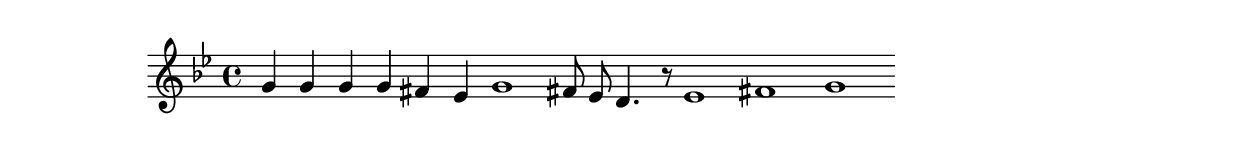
%% DO NOT EDIT this file manually; it is automatically
%% generated from LSR http://lsr.dsi.unimi.it
%% Make any changes in LSR itself, or in Documentation/snippets/new/ ,
%% and then run scripts/auxiliar/makelsr.py
%%
%% This file is in the public domain.
\version "2.15.20"

\header {
  lsrtags = "world-music"

%% Translation of GIT committish: 8b93de6ce951b7b14bc7818f31019524295b990f
  texidoces = "
Para las improvisaciones o @emph{taqasim} que son libres durante unos
momentos, se puede omitir la indicación de compás y se puede usar
@code{\\cadenzaOn}.  Podría ser necesario ajustar el estilo de
alteraciones accidentales, porque la ausencia de líneas divisorias
hará que la alteración aparezca una sola vez.  He aquí un ejemplo de
cómo podría ser el comienzo de una improvisación @emph{hijaz}:

"
doctitlees = "Improvisación de música árabe"


%% Translation of GIT committish: 0a868be38a775ecb1ef935b079000cebbc64de40
  texidocde = "
Bei Improvisation oder @emph{taqasim}, die zeitlich frei gespielt
werden, kann die Taktart ausgelassen werden und @code{\\cadenzaOn}
kann eingesetzt werden.  Es kann nötig sein, den Versetzungszeichenstil
anzupassen, weil sonst die Versetzungszeichen nur einmal ausgegeben
werden, da keine Taktlinien gesetzt sind.  Hier ein Beispiel, wie
der Beginn einer @emph{hijaz}-Improvisation aussehen könnte:

"

  doctitlede = "Arabische Improvisation"

%% Translation of GIT committish: d9d1da30361a0bcaea1ae058eb1bc8dd3a5b2e4c
  texidocfr = "
Lorsque les improvisations ou @emph{taqasim} sont temporairement libres,
la métrique peut ne pas apparaître, auquel cas on utilisera un
@code{\\cadenzaOn}.  Les altérations accidentelles devront alors être
répétées en raison de l'absence de barre de mesure.  Voici comment
  pourrait débuter un improvisation de @emph{hijaz}.

"

  doctitlefr = "Improvisation en musique arabe"


  texidoc = "
For improvisations or taqasim which are temporarily free, the time
signature can be omitted and @code{\\cadenzaOn} can be used.  Adjusting
the accidental style might be required, since the absence of bar lines
will cause the accidental to be marked only once.  Here is an example
of what could be the start of a hijaz improvisation:

"
  doctitle = "Arabic improvisation"
} % begin verbatim

\include "arabic.ly"

\relative sol' {
  \key re \kurd
  \accidentalStyle "forget"
  \cadenzaOn
  sol4 sol sol sol fad mib sol1 fad8 mib re4. r8 mib1 fad sol
}
